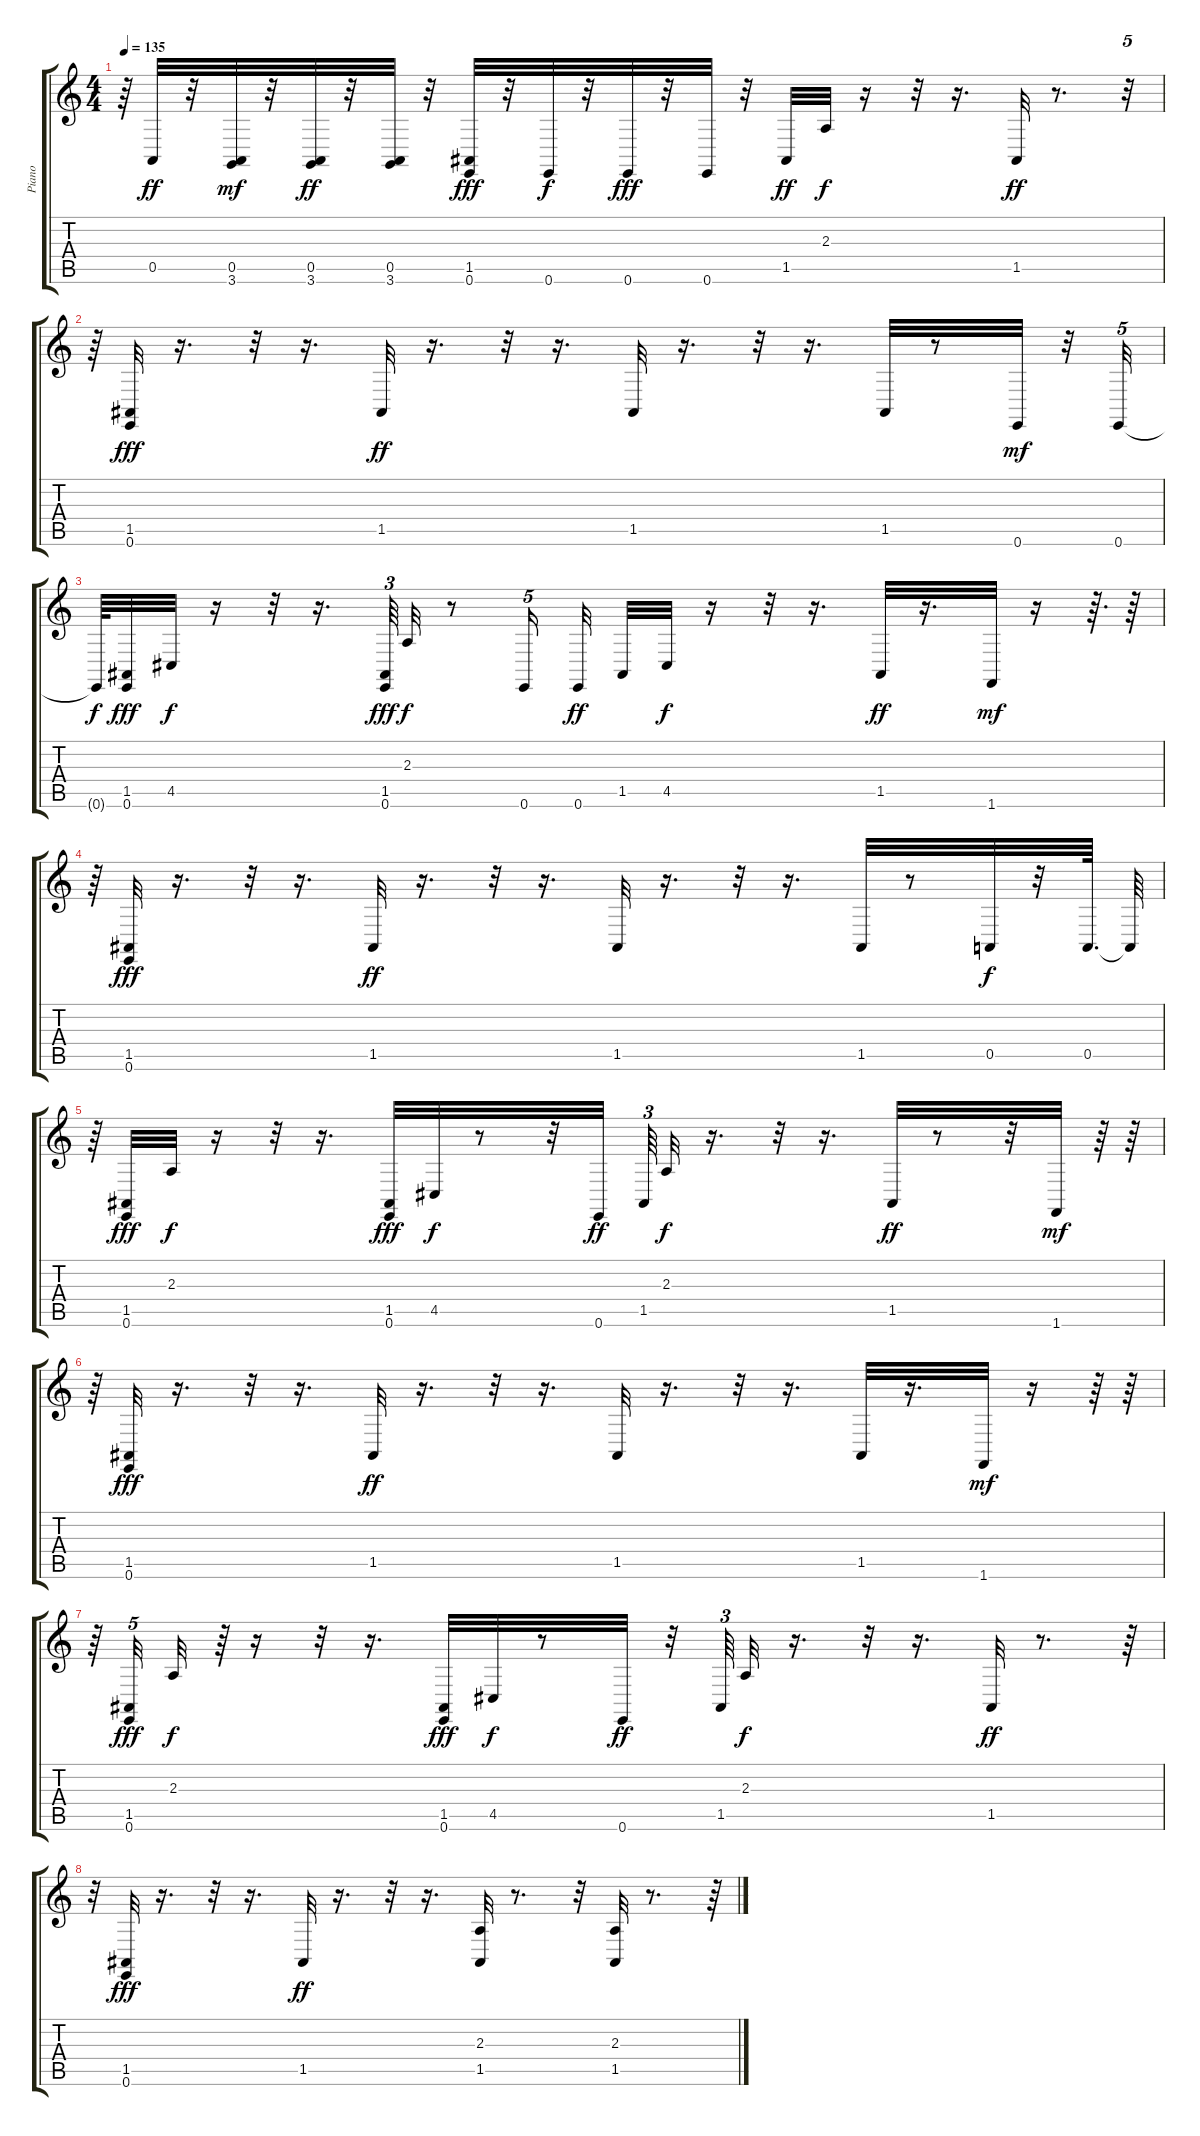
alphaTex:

\track ("Piano" "Piano") {instrument acousticgrandpiano}
\staff {score tabs}
\tuning (E4 B3 G3 D3 A2 E2) {hide}
\ts (4 4)
\tempo 135
\clef g2
\ks c
r.64{dy ff} 0.5.32 r.32 (0.5 3.6).32{dy mf} r.32 (0.5 3.6).32{dy ff} r.32 (0.5 3.6).32 r.32 (1.5 0.6).32{dy fff} r.32 0.6.32{dy f} r.32 0.6.32{dy fff} r.32 0.6.32 r.32 1.5.32{dy ff} 2.3.32{dy f} r.16 r.32 r.16{d} 1.5.32{dy ff} r.8{d} r.32{tu (5 4)} |
r.64 (1.5 0.6).32{dy fff} r.16{d} r.32 r.16{d} 1.5.32{dy ff} r.16{d} r.32 r.16{d} 1.5.32 r.16{d} r.32 r.16{d} 1.5.32 r.8 0.6.32{dy mf} r.32 0.6.32{tu (5 4)} |
0.6{t}.64{dy f} (1.5 0.6).32{dy fff} 4.5.32{dy f} r.16 r.32 r.16{d} (1.5 0.6).64{tu (3 2) dy fff} 2.3.32{dy f} r.8 0.6.16{tu (5 4)} 0.6.32{dy ff} 1.5.32 4.5.32{dy f} r.16 r.32 r.16{d} 1.5.32{dy ff} r.16{d} 1.6.32{dy mf} r.16 r.64{d} r.64 |
r.64 (1.5 0.6).32{dy fff} r.16{d} r.32 r.16{d} 1.5.32{dy ff} r.16{d} r.32 r.16{d} 1.5.32 r.16{d} r.32 r.16{d} 1.5.32 r.8 0.5.32{dy f} r.32 0.5.64{d} 0.5{t}.64 |
r.64 (1.5 0.6).32{dy fff} 2.3.32{dy f} r.16 r.32 r.16{d} (1.5 0.6).32{dy fff} 4.5.32{dy f} r.8 r.32 0.6.32{dy ff} 1.5.64{tu (3 2)} 2.3.32{dy f} r.16{d} r.32 r.16{d} 1.5.32{dy ff} r.8 r.32 1.6.32{dy mf} r.64 r.64 |
r.64 (1.5 0.6).32{dy fff} r.16{d} r.32 r.16{d} 1.5.32{dy ff} r.16{d} r.32 r.16{d} 1.5.32 r.16{d} r.32 r.16{d} 1.5.32 r.16{d} 1.6.32{dy mf} r.16 r.64 r.64 |
r.64 (1.5 0.6).32{tu (5 4) dy fff} 2.3.32{dy f} r.64 r.16 r.32 r.16{d} (1.5 0.6).32{dy fff} 4.5.32{dy f} r.8 0.6.32{dy ff} r.32 1.5.64{tu (3 2)} 2.3.32{dy f} r.16{d} r.32 r.16{d} 1.5.32{dy ff} r.8{d} r.64 |
r.32{tu (5 4)} (1.5 0.6).32{dy fff} r.16{d} r.32 r.16{d} 1.5.32{dy ff} r.16{d} r.32 r.16{d} (2.3 1.5).32 r.8{d} r.32 (2.3 1.5).32 r.8{d} r.64
